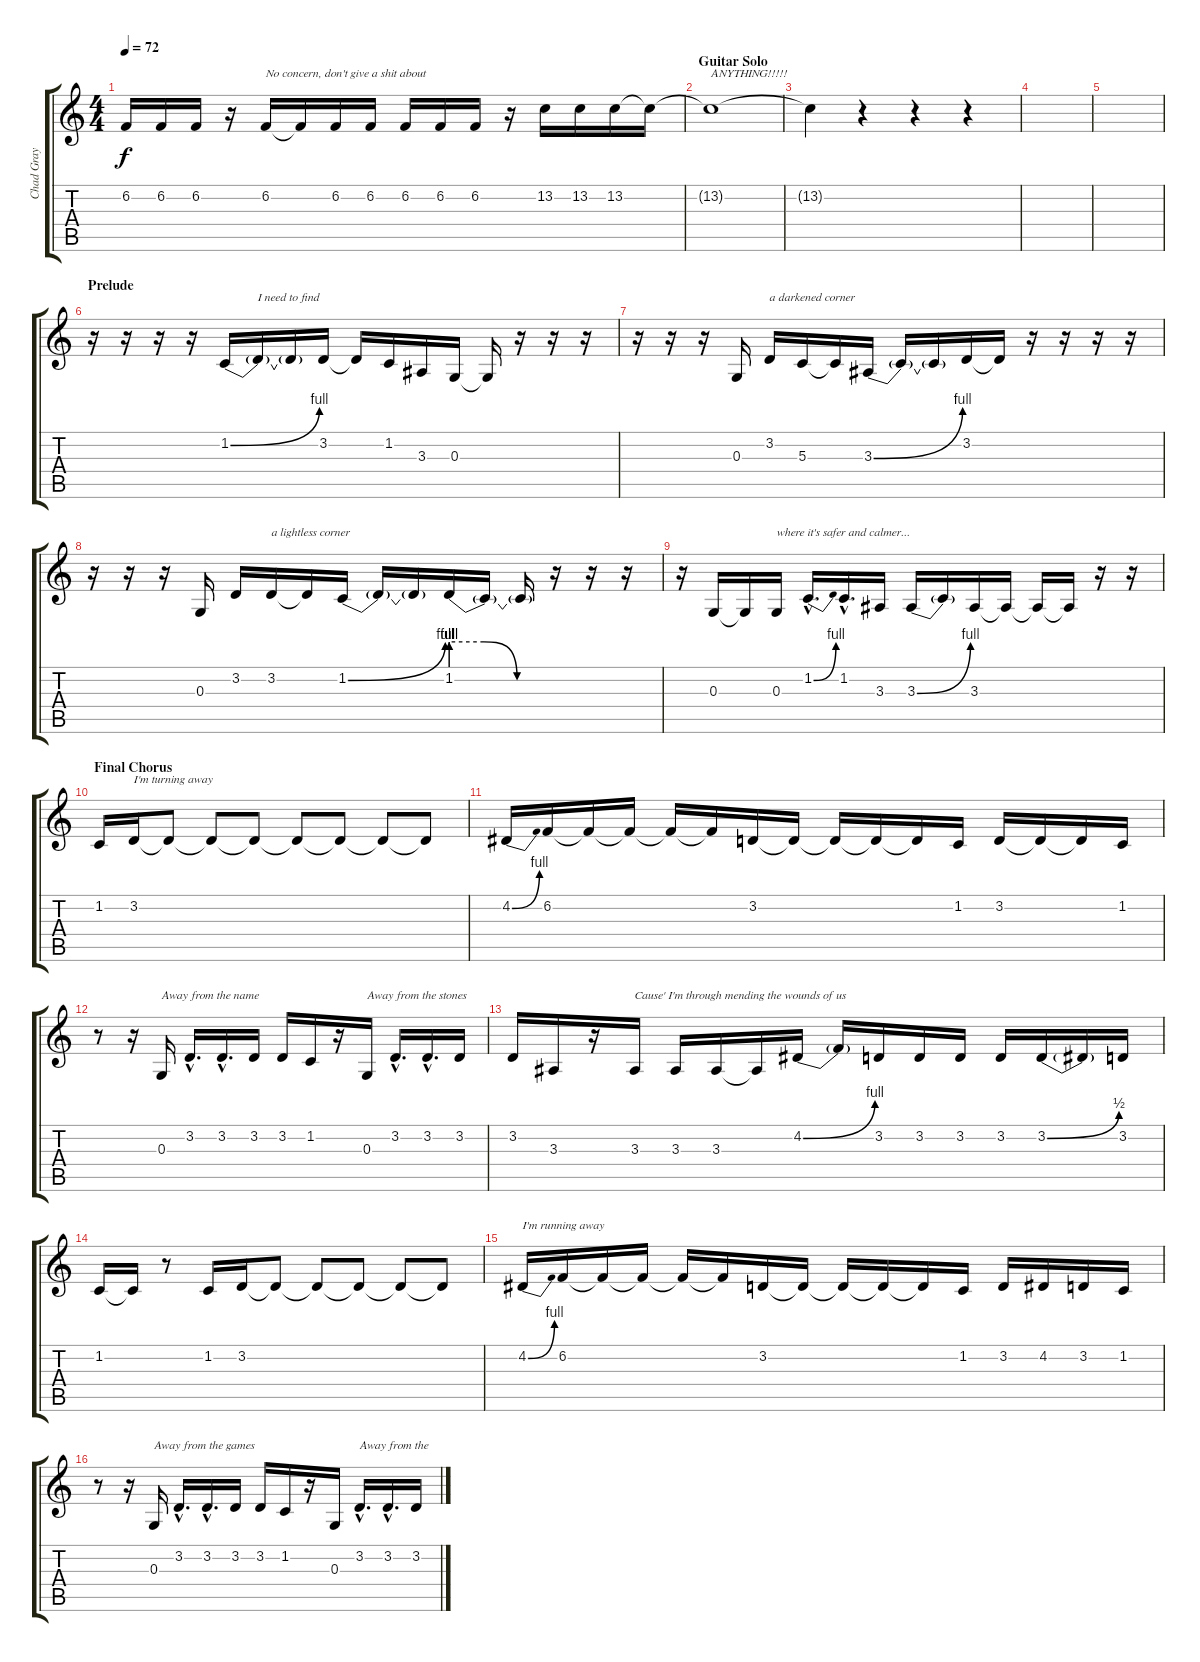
\track ("Chad Gray \"Chüd\" (Vocals)" "Chad Gray ") {instrument harmonica}
\staff {score tabs}
\tuning (E4 B3 G3 D3 A2 E2) {hide}
\ts (4 4)
\tempo 72
\clef g2
\ks c
6.2.16{dy f} 6.2.16 6.2.16 r.16 6.2.16{txt "No concern, don't give a shit about"} 6.2{t}.16 6.2.16 6.2.16 6.2.16 6.2.16 6.2.16 r.16 13.2.16 13.2.16 13.2.16 13.2{t}.16 |
\section ("" "Guitar Solo")
13.2{t}.1{txt "ANYTHING!!!!!"} |
13.2{t}.4 r.4 r.4 r.4 |
|
|
\section ("" "Prelude")
r.16 r.16 r.16 r.16 1.2{be (bend 0 0 60 4)}.16 1.2{t}.16{txt "I need to find"} 1.2{t}.16 3.2.16 3.2{t}.16 1.2.16 3.3.16 0.3.16 0.3{t}.16 r.16 r.16 r.16 |
r.16 r.16 r.16 0.3.16 3.2.16{txt "a darkened corner"} 5.3.16 5.3{t}.16 3.3{be (bend 0 0 60 4)}.16 3.3{t}.16 3.3{t}.16 3.2.16 3.2{t}.16 r.16 r.16 r.16 r.16 |
r.16 r.16 r.16 0.3.16 3.2.16 3.2.16{txt "a lightless corner"} 3.2{t}.16 1.2{be (bend 0 0 60 4)}.16 1.2{t}.16 1.2{t}.16 1.2{be (custom 0 4 20 4 40 0 60 0)}.16 1.2{t}.16 1.2{t}.16 r.16 r.16 r.16 |
r.16 0.3.16 0.3{t}.16 0.3.16{txt "where it's safer and calmer..."} 1.2{be (bend 0 0 60 4) hac}.16{d} 1.2{hac}.16{d} 3.3.16 3.3{be (bend 0 0 60 4)}.16 3.3{t}.16 3.3.16 3.3{t}.16 3.3{t}.16 3.3{t}.16 r.16 r.16 |
\section ("" "Final Chorus")
1.2.16 3.2.16{txt "I'm turning away"} 3.2{t}.8 3.2{t}.8 3.2{t}.8 3.2{t}.8 3.2{t}.8 3.2{t}.8 3.2{t}.8 |
4.2{be (bend 0 0 60 4)}.16 6.2.16 6.2{t}.16 6.2{t}.16 6.2{t}.16 6.2{t}.16 3.2.16 3.2{t}.16 3.2{t}.16 3.2{t}.16 3.2{t}.16 1.2.16 3.2.16 3.2{t}.16 3.2{t}.16 1.2.16 |
r.8 r.16 0.3.16{txt "Away from the name"} 3.2{hac}.16{d} 3.2{hac}.16{d} 3.2.16 3.2.16 1.2.16 r.16 0.3.16{txt "Away from the stones"} 3.2{hac}.16{d} 3.2{hac}.16{d} 3.2.16 |
3.2.16 3.3.16 r.16 3.3.16{txt "Cause' I'm through mending the wounds of us"} 3.3.16 3.3.16 3.3{t}.16 4.2{be (bend 0 0 60 4)}.16 4.2{t}.16 3.2.16 3.2.16 3.2.16 3.2.16 3.2{be (bend 0 0 60 2)}.16 3.2{t}.16 3.2.16 |
1.2.16 1.2{t}.16 r.8 1.2.16 3.2.16 3.2{t}.8 3.2{t}.8 3.2{t}.8 3.2{t}.8 3.2{t}.8 |
4.2{be (bend 0 0 60 4)}.16{txt "I'm running away"} 6.2.16 6.2{t}.16 6.2{t}.16 6.2{t}.16 6.2{t}.16 3.2.16 3.2{t}.16 3.2{t}.16 3.2{t}.16 3.2{t}.16 1.2.16 3.2.16 4.2.16 3.2.16 1.2.16 |
r.8 r.16 0.3.16{txt "Away from the games"} 3.2{hac}.16{d} 3.2{hac}.16{d} 3.2.16 3.2.16 1.2.16 r.16 0.3.16 3.2{hac}.16{d txt "Away from the"} 3.2{hac}.16{d} 3.2.16
